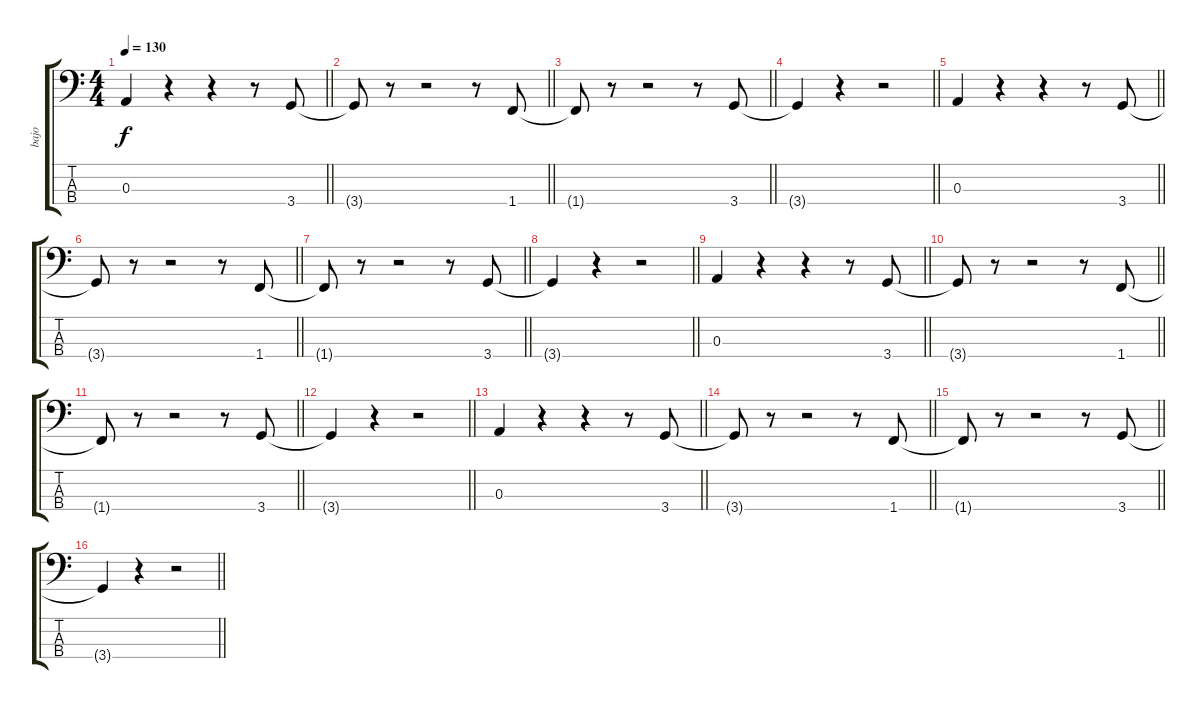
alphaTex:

\track ("bajo" "bajo") {instrument electricbassfinger}
\staff {score tabs}
\tuning (G2 D2 A1 E1) {hide}
\ts (4 4)
\tempo 130
\clef f4
\barLineRight lightlight
\ks c
0.3.4{dy f} r.4 r.4 r.8 3.4.8 |
\barLineRight lightlight
3.4{t}.8 r.8 r.2 r.8 1.4.8 |
\barLineRight lightlight
1.4{t}.8 r.8 r.2 r.8 3.4.8 |
\barLineRight lightlight
3.4{t}.4 r.4 r.2 |
\barLineRight lightlight
0.3.4 r.4 r.4 r.8 3.4.8 |
\barLineRight lightlight
3.4{t}.8 r.8 r.2 r.8 1.4.8 |
\barLineRight lightlight
1.4{t}.8 r.8 r.2 r.8 3.4.8 |
\barLineRight lightlight
3.4{t}.4 r.4 r.2 |
\barLineRight lightlight
0.3.4 r.4 r.4 r.8 3.4.8 |
\barLineRight lightlight
3.4{t}.8 r.8 r.2 r.8 1.4.8 |
\barLineRight lightlight
1.4{t}.8 r.8 r.2 r.8 3.4.8 |
\barLineRight lightlight
3.4{t}.4 r.4 r.2 |
\barLineRight lightlight
0.3.4 r.4 r.4 r.8 3.4.8 |
\barLineRight lightlight
3.4{t}.8 r.8 r.2 r.8 1.4.8 |
\barLineRight lightlight
1.4{t}.8 r.8 r.2 r.8 3.4.8 |
\barLineRight lightlight
3.4{t}.4 r.4 r.2
